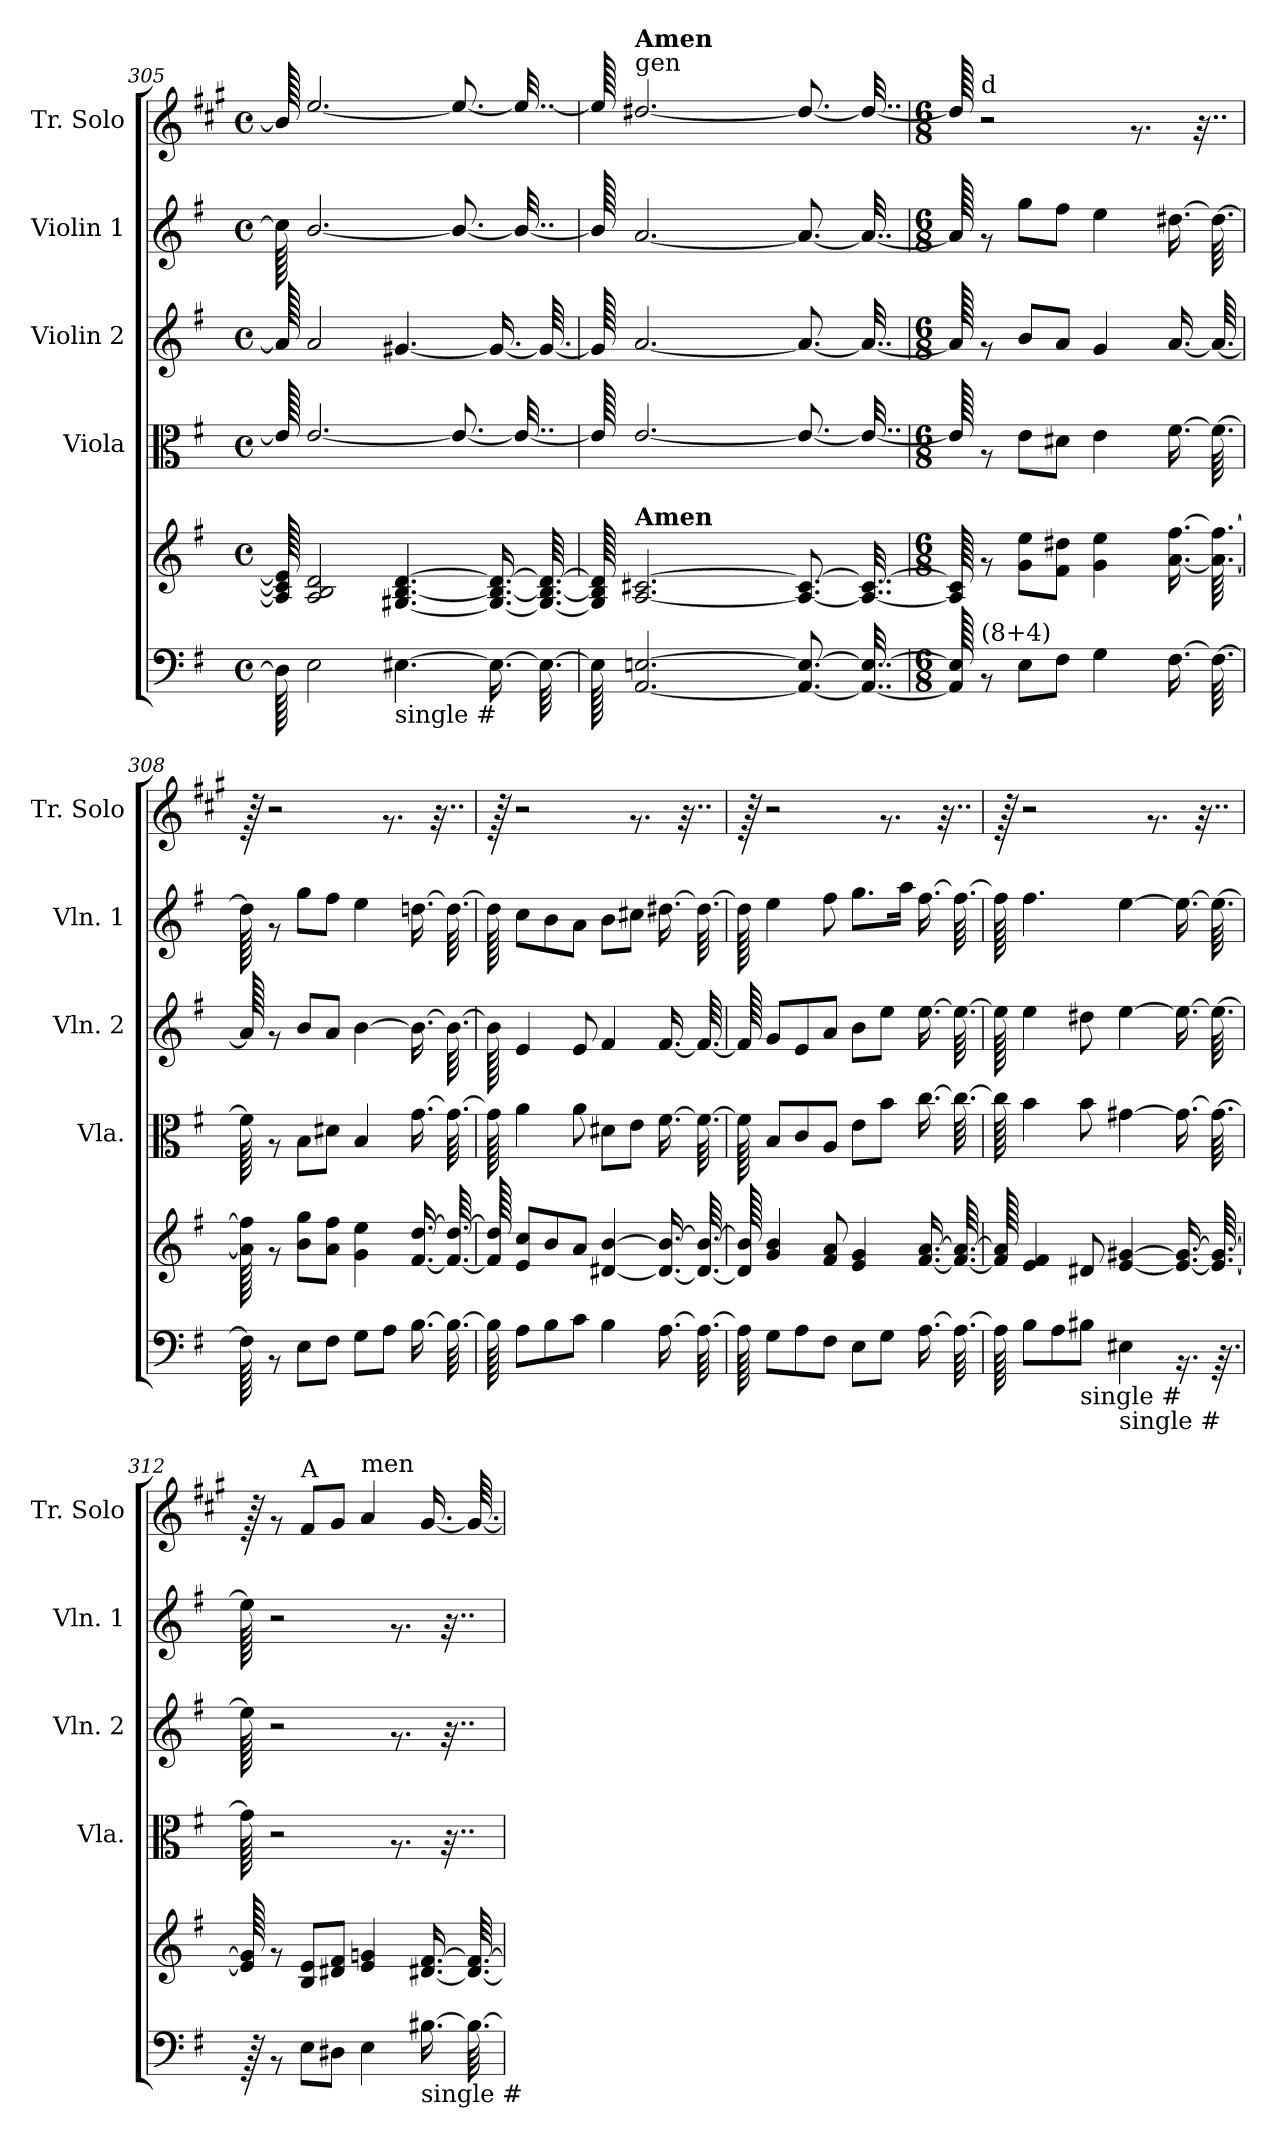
**kern	**kern	**kern	**kern	**kern	**kern
*part6	*part5	*part4	*part3	*part2	*part1
*staff6	*staff5	*staff4	*staff3	*staff2	*staff1
*	*	*I"Viola	*I"Violin 2	*I"Violin 1	*I"Tr. Solo
*	*	*I'Vla.	*I'Vln. 2	*I'Vln. 1	*I'Tr. Solo
!!LO:LB:g=z
*clefF4	*clefG2	*clefC3	*clefG2	*clefG2	*clefG2
*	*	*	*	*	*ITrd1c2
*k[f#]	*k[f#]	*k[f#]	*k[f#]	*k[f#]	*k[f#]
*G:	*G:	*G:	*G:	*G:	*G:
*M4/4	*M4/4	*M4/4	*M4/4	*M4/4	*M4/4
*met(c)	*met(c)	*met(c)	*met(c)	*met(c)	*met(c)
=305	=305	=305	=305	=305	=305
128D\]	128A/] 128c/] 128e/]	128e/]	128a/]	128cc\]	128a/]
2E\	2A/ 2B/ 2d/	[<2.e/	2a/	[<2.b/	[<2.dd/
!LO:TX:b:t=single #	!	!	!	!	!
[>4.E#\	[<4.G#X/ [<4.B/ [<4.d/	.	[<4.g#X/	.	.
.	.	8.e/_	.	8.b/_	8.dd/_
16.E#\_	16.G#/_ 16.B/_ 16.d/_	.	16.g#/_	.	.
.	.	32..e/_	.	32..b/_	32..dd/_
64.E#\_	64.G#/_ 64.B/_ 64.d/_	.	64.g#/_	.	.
=306	=306	=306	=306	=306	=306
*	*	*	*	*	*^
128E#\]	128G#/] 128B/] 128d/]	128e/]	128g#/]	128b/]	128dd/]	16...ryy
!	!	!	!	!	!LO:TX:a:t=gen	!
!	!	!	!	!	!LO:TX:a:B:t=Amen	!
!	!LO:TX:a:B:t=Amen	!	!	!	!	!
[<2.AA/ [<2.E/	[<2.A/ [<2.c#X/	[<2.e/	[<2.a/	[<2.a/	[<2.cc#X/	.
*	*	*	*	*	*MM120	*
.	.	.	.	.	.	2ryy
.	.	.	.	.	.	4ryy
8.AA/_ 8.E/_	8.A/_ 8.c#/_	8.e/_	8.a/_	8.a/_	8.cc#/_	.
.	.	.	.	.	.	8ryy
32..AA/_ 32..E/_	32..A/_ 32..c#/_	32..e/_	32..a/_	32..a/_	32..cc#/_	.
.	.	.	.	.	.	128ryy
*	*	*	*	*	*v	*v
=307	=307	=307	=307	=307	=307
*M6/8	*M6/8	*M6/8	*M6/8	*M6/8	*M6/8
128AA/] 128E/]	128A/] 128c#/]	128e/]	128a/]	128a/]	128cc#/]
!	!	!	!	!	!LO:TX:a:t=d
!LO:TX:a:t=(8+4)	!	!	!	!	!
8rAA	8rf	8rG	8rf	8rf	2r
8E\L	8g\ 8ee\L	8e\L	8b/L	8gg\L	.
8F#\J	8f#\ 8dd#X\J	8d#X\J	8a/J	8ff#\J	.
4G\	4g\ 4ee\	4e\	4g/	4ee\	.
.	.	.	.	.	8.rf
[>16.F#\	[>16.a\ [>16.ff#\	[>16.f#\	[<16.a/	[>16.dd#X\	.
.	.	.	.	.	32..rf
64.F#\_	64.a\_ 64.ff#\_	64.f#\_	64.a/_	64.dd#\_	.
=308	=308	=308	=308	=308	=308
128F#\]	128a\] 128ff#\]	128f#\]	128a/]	128dd#\]	128rf
8rAA	8rf	8rG	8rf	8rf	2r
8E\L	8b\ 8gg\L	8B\L	8b/L	8gg\L	.
8F#\J	8a\ 8ff#\J	8d#X\J	8a/J	8ff#\J	.
8G\L	4g\ 4ee\	4B/	[>4b\	4ee\	.
8A\J	.	.	.	.	8.rf
[>16.B\	[<16.f#/ [<16.dd/	[>16.g\	16.b\_	[>16.dd\	.
.	.	.	.	.	32..rf
64.B\_	64.f#/_ 64.dd/_	64.g\_	64.b\_	64.dd\_	.
=309	=309	=309	=309	=309	=309
128B\]	128f#/] 128dd/]	128g\]	128b\]	128dd\]	128rf
8A\L	8e/ 8cc/L	4a\	4e/	8cc\L	2r
8B\	8b/	.	.	8b\	.
8c\J	8a/J	8a\	8e/	8a\J	.
4B\	[<4d#X/ [<4b/	8d#X\L	4f#/	8b\L	.
.	.	8e\J	.	8cc#X\J	8.rf
[>16.A\	16.d#/_ 16.b/_	[>16.f#\	[<16.f#/	[>16.dd#X\	.
.	.	.	.	.	32..rf
64.A\_	64.d#/_ 64.b/_	64.f#\_	64.f#/_	64.dd#\_	.
=310	=310	=310	=310	=310	=310
128A\]	128d#/] 128b/]	128f#\]	128f#/]	128dd#\]	128rf
8G\L	4g/ 4b/	8B/L	8g/L	4ee\	2r
8A\	.	8c/	8e/	.	.
8F#\J	8f#/ 8a/	8A/J	8a/J	8ff#\	.
8E\L	4e/ 4g/	8e\L	8b\L	8.gg\L	.
8G\J	.	8b\J	8ee\J	.	8.rf
.	.	.	.	16aa\Jk	.
[>16.A\	[<16.f#/ [<16.a/	[>16.cc\	[>16.ee\	[>16.ff#\	.
.	.	.	.	.	32..rf
64.A\_	64.f#/_ 64.a/_	64.cc\_	64.ee\_	64.ff#\_	.
=311	=311	=311	=311	=311	=311
128A\]	128f#/] 128a/]	128cc\]	128ee\]	128ff#\]	128rf
8B>\L	4e/ 4f#/	4b\	4ee\	4.ff#\	2r
8A\	.	.	.	.	.
!LO:TX:b:t=single #	!	!	!	!	!
8B#\J	8d#X/	8b\	8dd#X\	.	.
!LO:TX:b:t=single #	!	!	!	!	!
4E#\	[<4e/ [<4g#X/	[>4g#X\	[>4ee\	[>4ee\	.
.	.	.	.	.	8.rf
16.rAA	16.e/_ 16.g#/_	16.g#\_	16.ee\_	16.ee\_	.
.	.	.	.	.	32..rf
64.rAA	64.e/_ 64.g#/_	64.g#\_	64.ee\_	64.ee\_	.
!!LO:LB:g=z
=312	=312	=312	=312	=312	=312
128rAA	128e/] 128g#/]	128g#\]	128ee\]	128ee\]	128rf
8rAA	8rf	2r	2r	2r	8rf
!	!	!	!	!	!LO:TX:a:t=A
8E\L	8B/ 8e/L	.	.	.	8e/L
8D#X\J	8d#X/ 8f#/J	.	.	.	8f#/J
!	!	!	!	!	!LO:TX:a:t=men
4E\	4e/ 4g/	.	.	.	4g/
.	.	8.rG	8.rf	8.rf	.
!LO:TX:b:t=single #	!	!	!	!	!
[>16.B#\	[<16.d#X/ [<16.f#/	.	.	.	[<16.f#/
.	.	32..rG	32..rf	32..rf	.
64.B#\_	64.d#/_ 64.f#/_	.	.	.	64.f#/_
=	=	=	=	=	=
*-	*-	*-	*-	*-	*-
